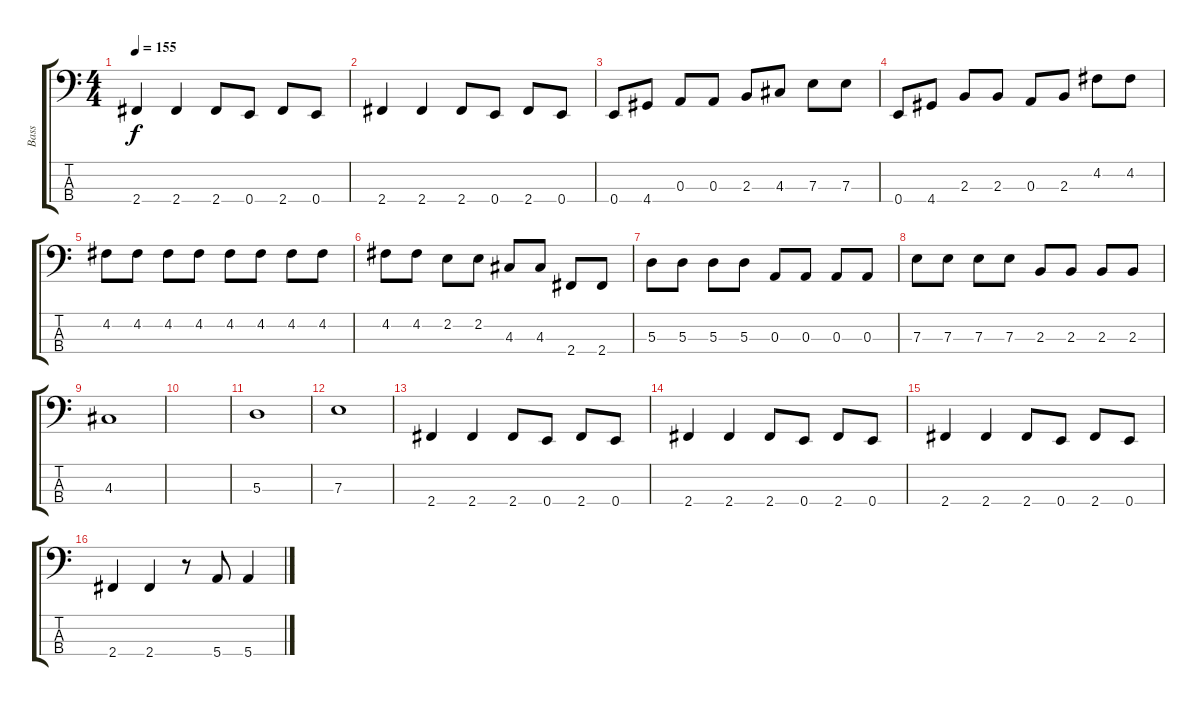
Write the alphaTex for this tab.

\track ("Bass" "Bass") {instrument electricbasspick}
\staff {score tabs}
\tuning (G2 D2 A1 E1) {hide}
\ts (4 4)
\tempo 155
\clef f4
\ks c
2.4.4{dy f} 2.4.4 2.4.8 0.4.8 2.4.8 0.4.8 |
2.4.4 2.4.4 2.4.8 0.4.8 2.4.8 0.4.8 |
0.4.8 4.4.8 0.3.8 0.3.8 2.3.8 4.3.8 7.3.8 7.3.8 |
0.4.8 4.4.8 2.3.8 2.3.8 0.3.8 2.3.8 4.2.8 4.2.8 |
4.2.8 4.2.8 4.2.8 4.2.8 4.2.8 4.2.8 4.2.8 4.2.8 |
4.2.8 4.2.8 2.2.8 2.2.8 4.3.8 4.3.8 2.4.8 2.4.8 |
5.3.8 5.3.8 5.3.8 5.3.8 0.3.8 0.3.8 0.3.8 0.3.8 |
7.3.8 7.3.8 7.3.8 7.3.8 2.3.8 2.3.8 2.3.8 2.3.8 |
4.3.1 |
|
5.3.1 |
7.3.1 |
2.4.4 2.4.4 2.4.8 0.4.8 2.4.8 0.4.8 |
2.4.4 2.4.4 2.4.8 0.4.8 2.4.8 0.4.8 |
2.4.4 2.4.4 2.4.8 0.4.8 2.4.8 0.4.8 |
2.4.4 2.4.4 r.8 5.4.8 5.4.4
